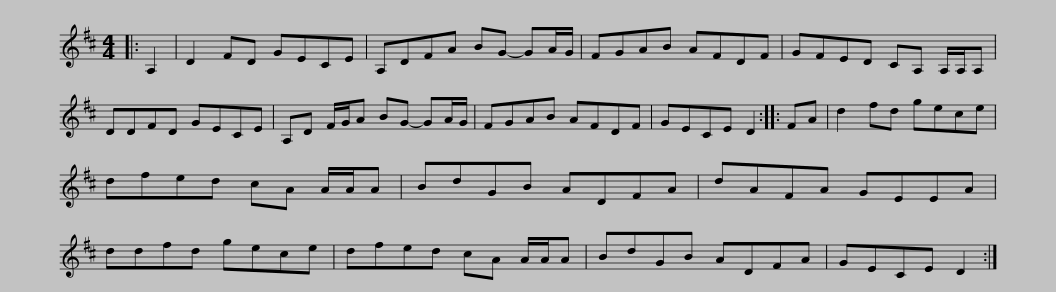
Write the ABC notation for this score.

X:1
L:1/8
M:4/4
I:linebreak $
K:D
V:1 treble
V:1
|: A,2 | D2 FD GECE | A,DFA BG- GA/G/ | FGAB AFDF | GFED CA, A,/A,/A, |$ %5
 DDFD GECE | A,D F/G/A BG- GA/G/ | FGAB AFDF | GECE D2 :: FA | %10
 d2 fd gece |$ dfed cA A/A/A | BdGB ADFA | dAFA GEEA | ddfd gece | %15
 dfed cA A/A/A |$ BdGB ADFA | GECE D2 :| %18
